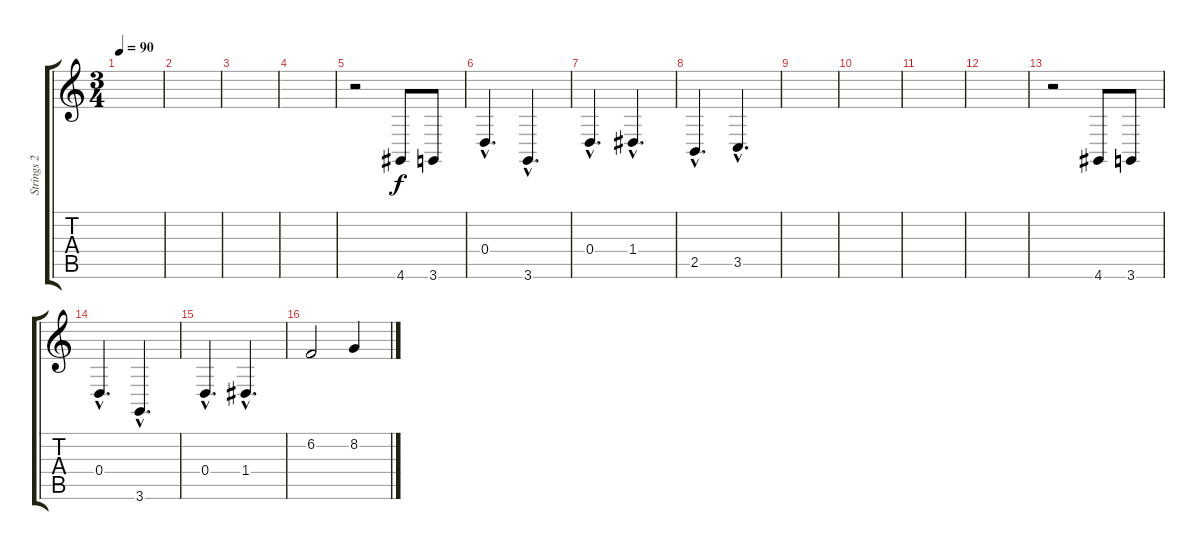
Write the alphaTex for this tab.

\track ("Strings 2" "Strings 2") {instrument stringensemble1}
\staff {score tabs}
\tuning (E4 B3 G3 D3 A2 E2) {hide}
\ts (3 4)
\tempo 90
\clef g2
\ks c
|
|
|
|
r.2 4.6.8 3.6.8 |
0.4{hac}.4{d} 3.6{hac}.4{d} |
0.4{hac}.4{d} 1.4{hac}.4{d} |
2.5{hac}.4{d} 3.5{hac}.4{d} |
|
|
|
|
r.2 4.6.8 3.6.8 |
0.4{hac}.4{d} 3.6{hac}.4{d} |
0.4{hac}.4{d} 1.4{hac}.4{d} |
6.2.2 8.2.4
